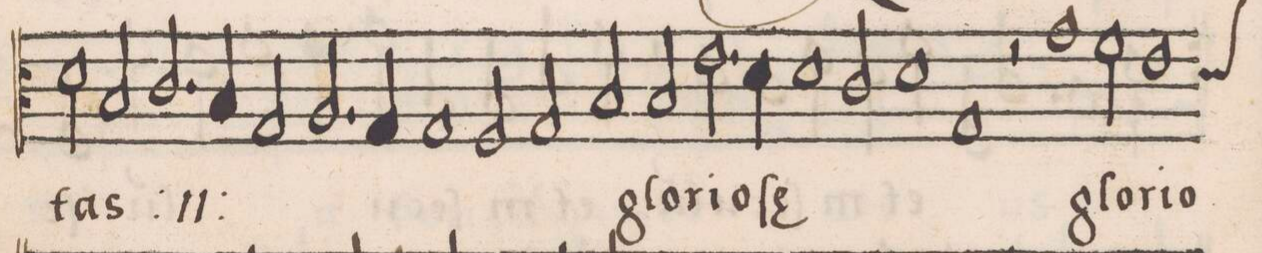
**kern	**text
*I"ALTVS	*
*clefC3	*
*k[]	*
*met(c)	*
*M2/1	*
2d\	-tas
*	*ij
2B/	na-
=12	=12
2.c/	-ti-
4B/	.
2G/	.
2.A/	.
=13	=13
4G/	.
1G	.
2F/	-ui-
=14	=14
2G/	-tas
*	*Xij
2B/	glo-
2B/	-ri-
2.e\	-o-
=15	=15
4d\	-ſ(ae)
1d	.
2c/	.
=16	=16
1d	.
1G	.
=17	=17
2r	.
1g	glo-
2f\	-ri-
=18	=18
*custos:d	*
1e	-o-
*-	*-
